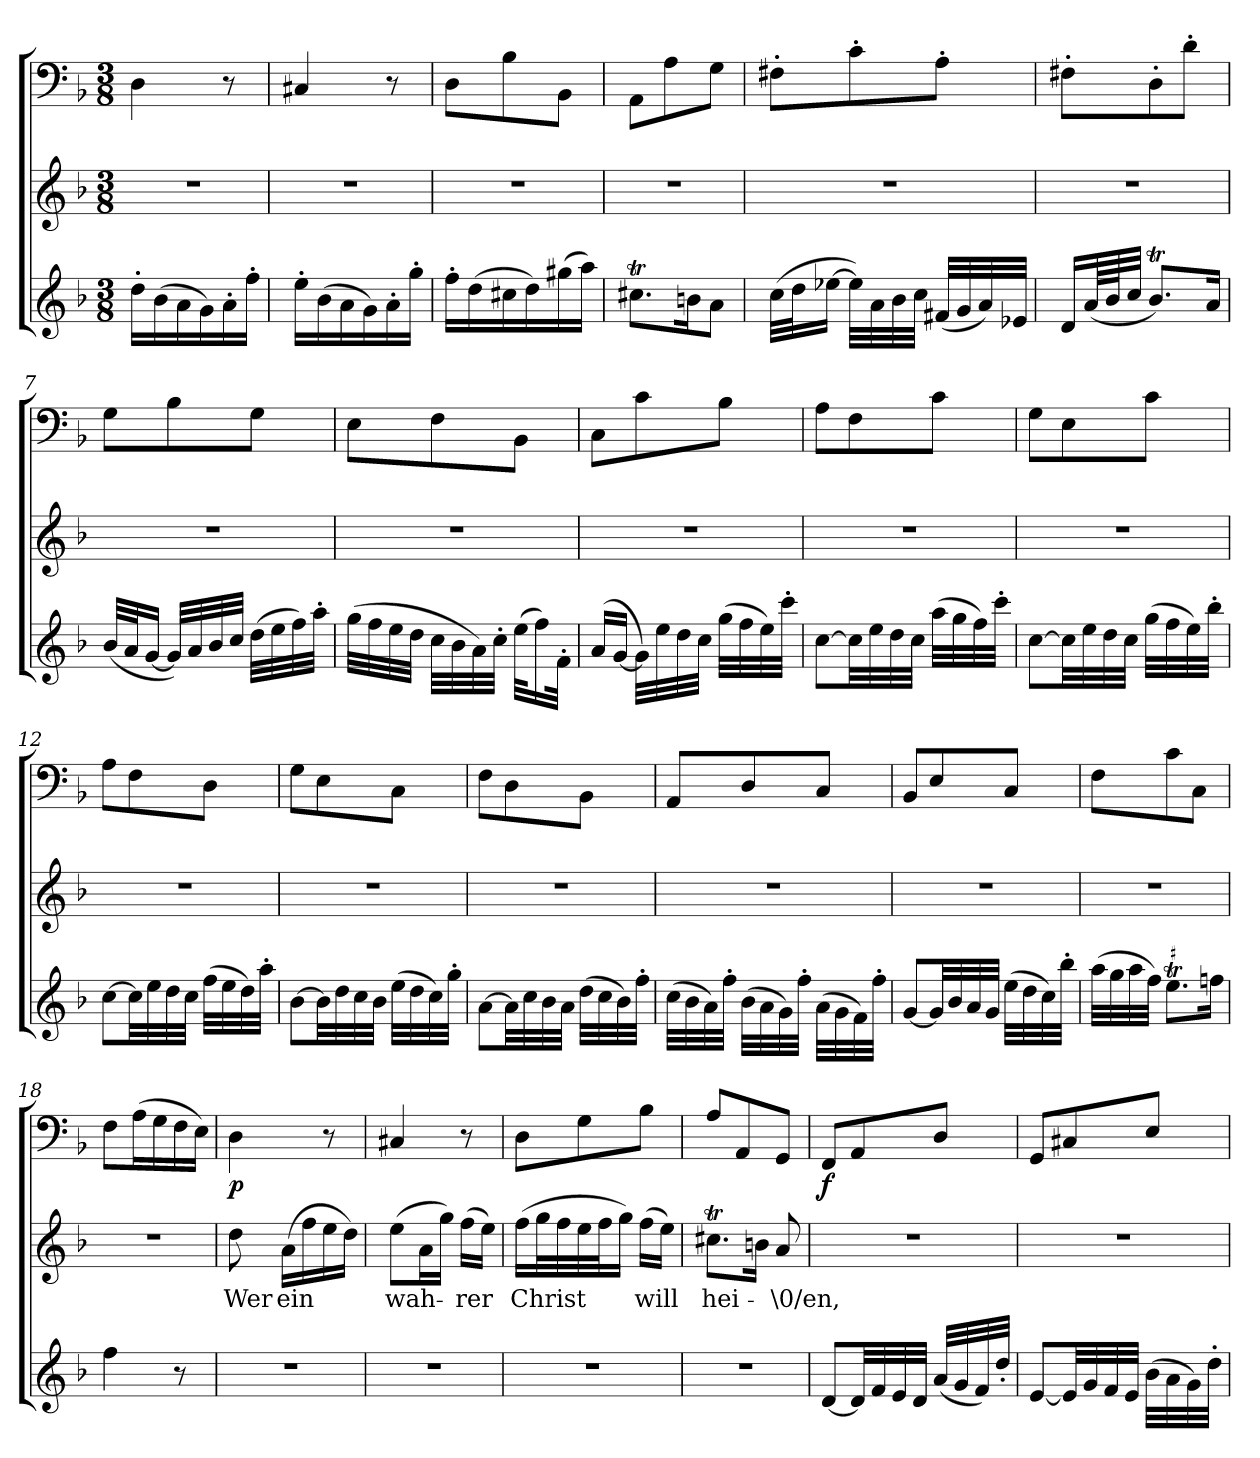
**kern	**kern	**text	**kern	**dynam
*part3	*part2	*part2	*part1	*part1
*staff3	*staff2	*staff2	*staff1	*staff1
*clefG2	*clefG2	*	*clefF4	*
*k[b-]	*k[b-]	*	*k[b-]	*
*d:	*d:	*	*d:	*
*M3/8	*M3/8	*	*M3/8	*
=1	=1	=1	=1	=1
16dd'\LL	4.r	.	4D\	.
(16b-\	.	.	.	.
16a\	.	.	.	.
16g\)	.	.	.	.
16a'\	.	.	8r	.
16ff'\JJ	.	.	.	.
=2	=2	=2	=2	=2
16ee'\LL	4.r	.	4C#X/	.
(16b-\	.	.	.	.
16a\	.	.	.	.
16g\)	.	.	.	.
16a'\	.	.	8r	.
16gg'\JJ	.	.	.	.
=3	=3	=3	=3	=3
16ff'\LL	4.r	.	8D\L	.
(16dd\	.	.	.	.
16cc#X\	.	.	8B-\	.
16dd\)	.	.	.	.
(16gg#X\	.	.	8BB-\J	.
16aa\JJ)	.	.	.	.
=4	=4	=4	=4	=4
8.cc#Xt\L	4.r	.	8AA\L	.
.	.	.	8A\	.
16bn\K	.	.	.	.
8a\J	.	.	8G\J	.
=5	=5	=5	=5	=5
(32cc\LLL	4.r	.	8F#X'\L	.
32dd\J	.	.	.	.
[16ee-X\JJ	.	.	.	.
32ee-\LLL])	.	.	8c'\	.
32a\	.	.	.	.
32b-\	.	.	.	.
32cc\JJJ	.	.	.	.
(32f#X/LLL	.	.	8A'\J	.
32g/	.	.	.	.
32a/)	.	.	.	.
32e-X/JJJ	.	.	.	.
=6	=6	=6	=6	=6
16d/LL	4.r	.	8F#X'\L	.
(64a/LL	.	.	.	.
64b-/J	.	.	.	.
32cc/JJJ	.	.	.	.
8.b-T/L)	.	.	8D'\	.
.	.	.	8d'\J	.
16a/Jk	.	.	.	.
=7	=7	=7	=7	=7
(32b-/LLL	4.r	.	8G\L	.
32a/J	.	.	.	.
[16g/JJ	.	.	.	.
32g/LLL])	.	.	8B-\	.
32a/	.	.	.	.
32b-/	.	.	.	.
32cc/JJJ	.	.	.	.
(32dd\LLL	.	.	8G\J	.
32ee\	.	.	.	.
32ff\)	.	.	.	.
32aa'\JJJ	.	.	.	.
=8	=8	=8	=8	=8
(32gg\LLL	4.r	.	8E\L	.
32ff\	.	.	.	.
32ee\	.	.	.	.
32dd\JJJ	.	.	.	.
32cc\LLL	.	.	8F\	.
32b-\	.	.	.	.
32a\)	.	.	.	.
32cc'\JJJ	.	.	.	.
(32ee\KLL	.	.	8BB-\J	.
16ff\)	.	.	.	.
32f'\JJk	.	.	.	.
=9	=9	=9	=9	=9
(16a/LL	4.r	.	8C\L	.
[16g/JJ	.	.	.	.
32g\LLL])	.	.	8c\	.
32ee\	.	.	.	.
32dd\	.	.	.	.
32cc\JJJ	.	.	.	.
(32gg\LLL	.	.	8B-\J	.
32ff\	.	.	.	.
32ee\)	.	.	.	.
32ccc'\JJJ	.	.	.	.
=10	=10	=10	=10	=10
[8cc\L	4.r	.	8A\L	.
32cc\LL]	.	.	8F\	.
32ee\	.	.	.	.
32dd\	.	.	.	.
32cc\JJJ	.	.	.	.
(32aa\LLL	.	.	8c\J	.
32gg\	.	.	.	.
32ff\)	.	.	.	.
32ccc'\JJJ	.	.	.	.
=11	=11	=11	=11	=11
[8cc\L	4.r	.	8G\L	.
32cc\LL]	.	.	8E\	.
32ee\	.	.	.	.
32dd\	.	.	.	.
32cc\JJJ	.	.	.	.
(32gg\LLL	.	.	8c\J	.
32ff\	.	.	.	.
32ee\)	.	.	.	.
32bb-'\JJJ	.	.	.	.
=12	=12	=12	=12	=12
[8cc\L	4.r	.	8A\L	.
32cc\LL]	.	.	8F\	.
32ee\	.	.	.	.
32dd\	.	.	.	.
32cc\JJJ	.	.	.	.
(32ff\LLL	.	.	8D\J	.
32ee\	.	.	.	.
32dd\)	.	.	.	.
32aa'\JJJ	.	.	.	.
=13	=13	=13	=13	=13
[8b-\L	4.r	.	8G\L	.
32b-\LL]	.	.	8E\	.
32dd\	.	.	.	.
32cc\	.	.	.	.
32b-\JJJ	.	.	.	.
(32ee\LLL	.	.	8C\J	.
32dd\	.	.	.	.
32cc\)	.	.	.	.
32gg'\JJJ	.	.	.	.
=14	=14	=14	=14	=14
[8a\L	4.r	.	8F\L	.
32a\LL]	.	.	8D\	.
32cc\	.	.	.	.
32b-\	.	.	.	.
32a\JJJ	.	.	.	.
(32dd\LLL	.	.	8BB-\J	.
32cc\	.	.	.	.
32b-\)	.	.	.	.
32ff'\JJJ	.	.	.	.
=15	=15	=15	=15	=15
(32cc\LLL	4.r	.	8AA/L	.
32b-\	.	.	.	.
32a\)	.	.	.	.
32ff'\JJJ	.	.	.	.
(32b-\LLL	.	.	8D/	.
32a\	.	.	.	.
32g\)	.	.	.	.
32ff'\JJJ	.	.	.	.
(32a\LLL	.	.	8C/J	.
32g\	.	.	.	.
32f\)	.	.	.	.
32ff'\JJJ	.	.	.	.
=16	=16	=16	=16	=16
[8g/L	4.r	.	8BB-/L	.
32g/LL]	.	.	8E/	.
32b-/	.	.	.	.
32a/	.	.	.	.
32g/JJJ	.	.	.	.
(32ee\LLL	.	.	8C/J	.
32dd\	.	.	.	.
32cc\)	.	.	.	.
32bb-'\JJJ	.	.	.	.
=17	=17	=17	=17	=17
(32aa\LLL	4.r	.	8F\L	.
32gg\	.	.	.	.
32aa\	.	.	.	.
32ff\JJJ)	.	.	.	.
!LO:TR:acc=#	!	!	!	!
8.eeT\L	.	.	8c\	.
.	.	.	8C\J	.
16ffn\Jk	.	.	.	.
=18	=18	=18	=18	=18
4ff\	4.r	.	8F\L	.
.	.	.	(16A\L	.
.	.	.	16G\	.
8r	.	.	16F\	.
.	.	.	16E\JJ)	.
=19	=19	=19	=19	=19
4.r	8dd\	Wer	4D\	p
.	(16a\LL	ein	.	.
.	16ff\	.	.	.
.	16ee\	.	8r	.
.	16dd\JJ)	.	.	.
=20	=20	=20	=20	=20
4.r	(8ee\L	wah-	4C#X/	.
.	16a\L	.	.	.
.	16gg\JJ)	.	.	.
.	(16ff\LL	-rer	8r	.
.	16ee\JJ)	.	.	.
=21	=21	=21	=21	=21
4.r	(16ff\LL	Christ	8D\L	.
.	32gg\L	.	.	.
.	32ff\	.	.	.
.	32ee\	.	8G\	.
.	32ff\J	.	.	.
.	16gg\JJ)	.	.	.
.	(16ff\LL	will	8B-\J	.
.	16ee\JJ)	.	.	.
=22	=22	=22	=22	=22
4.r	8.cc#Xt\L	hei-	8A/L	.
.	.	.	8AA/	.
.	16bn\Jk	.	.	.
.	8a/	-\0/en,	8GG/J	.
=23	=23	=23	=23	=23
[8d/L	4.r	.	8FF/L	f
32d/LL]	.	.	8AA/	.
32f/	.	.	.	.
32e/	.	.	.	.
32d/JJJ	.	.	.	.
(32a/LLL	.	.	8D/J	.
32g/	.	.	.	.
32f/)	.	.	.	.
32dd'/JJJ	.	.	.	.
=24	=24	=24	=24	=24
[8e/L	4.r	.	8GG/L	.
32e/LL]	.	.	8C#X/	.
32g/	.	.	.	.
32f/	.	.	.	.
32e/JJJ	.	.	.	.
(32b-\LLL	.	.	8E/J	.
32a\	.	.	.	.
32g\)	.	.	.	.
32dd'\JJJ	.	.	.	.
=	=	=	=	=
*-	*-	*-	*-	*-
